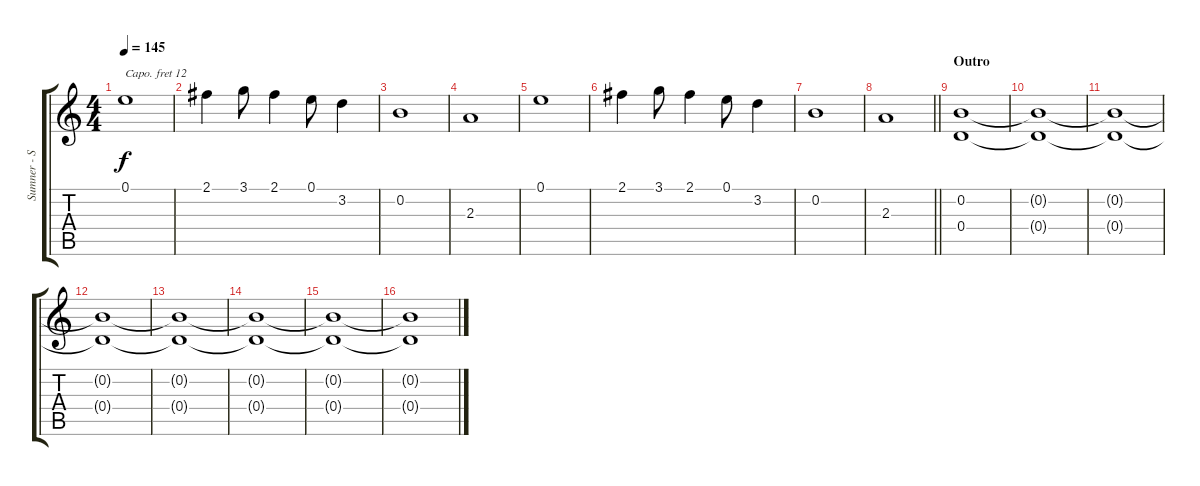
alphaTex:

\track ("Sumner - Synth" "Sumner - S") {instrument lead2sawtooth}
\staff {score tabs}
\capo 12
\tuning (E4 B3 G3 D3 A2 D2) {hide}
\ts (4 4)
\tempo 145
\clef g2
\ks c
0.1.1{dy f} |
2.1.4 3.1.8 2.1.4 0.1.8 3.2.4 |
0.2.1 |
2.3.1 |
0.1.1 |
2.1.4 3.1.8 2.1.4 0.1.8 3.2.4 |
0.2.1 |
\barLineRight lightlight
2.3.1 |
\section ("" "Outro")
(0.2 0.4).1 |
(0.2{t} 0.4{t}).1 |
(0.2{t} 0.4{t}).1 |
(0.2{t} 0.4{t}).1 |
(0.2{t} 0.4{t}).1 |
(0.2{t} 0.4{t}).1 |
(0.2{t} 0.4{t}).1 |
(0.2{t} 0.4{t}).1
